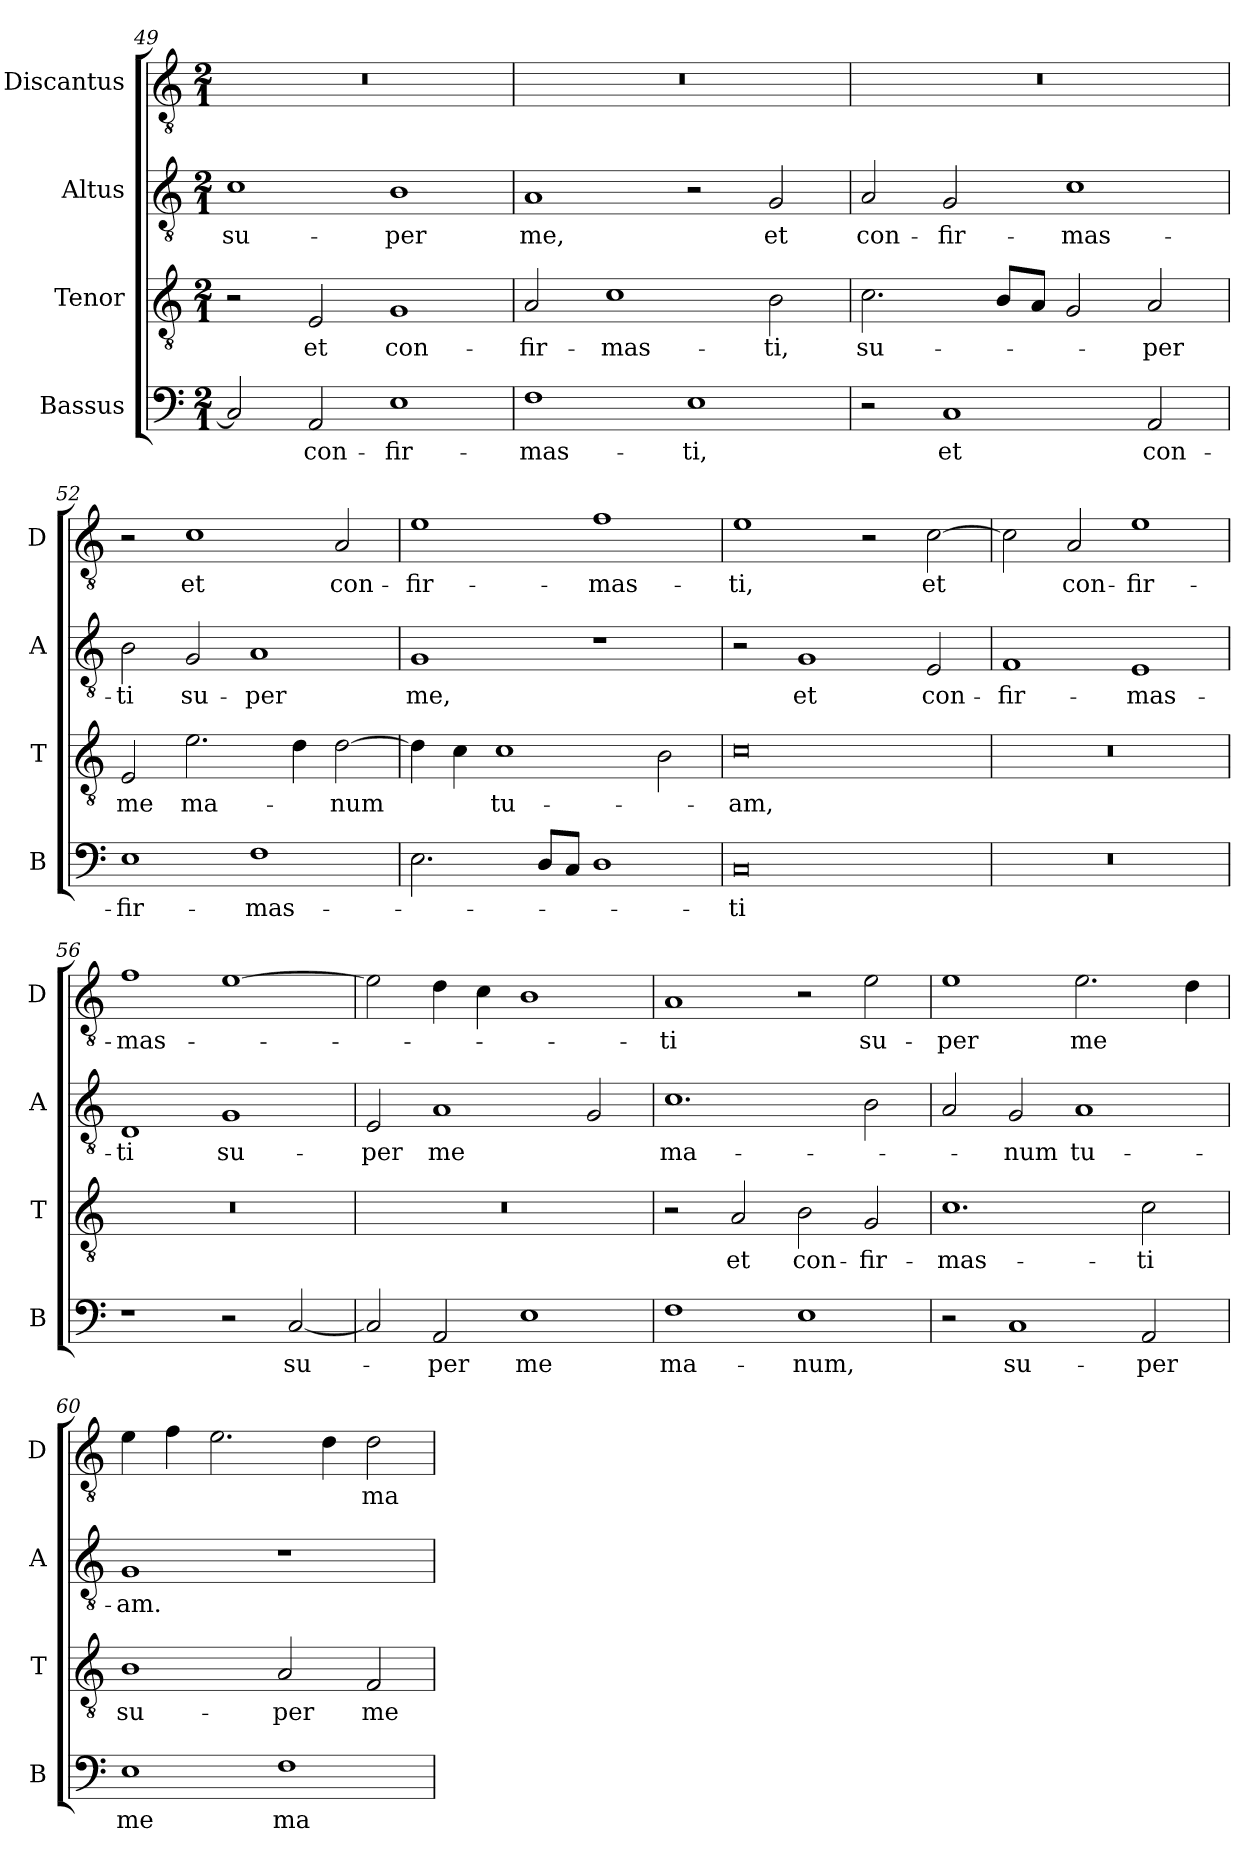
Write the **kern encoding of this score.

**kern	**text	**kern	**text	**kern	**text	**kern	**text
*part4	*part4	*part3	*part3	*part2	*part2	*part1	*part1
*staff4	*staff4	*staff3	*staff3	*staff2	*staff2	*staff1	*staff1
*I"Bassus	*	*I"Tenor	*	*I"Altus	*	*I"Discantus	*
*I'B	*	*I'T	*	*I'A	*	*I'D	*
*clefF4	*	*clefGv2	*	*clefGv2	*	*clefGv2	*
*k[]	*	*k[]	*	*k[]	*	*k[]	*
*M2/1	*	*M2/1	*	*M2/1	*	*M2/1	*
=49	=49	=49	=49	=49	=49	=49	=49
2C/]	.	2r	.	1c	su-	0r	.
2AA/	con-	2E/	et	.	.	.	.
1E	-fir-	1G	con-	1B	-per	.	.
=50	=50	=50	=50	=50	=50	=50	=50
1F	-mas-	2A/	-fir-	1A	me,	0r	.
.	.	1c	-mas-	.	.	.	.
1E	-ti,	.	.	2r	.	.	.
.	.	2B\	-ti,	2G/	et	.	.
=51	=51	=51	=51	=51	=51	=51	=51
2r	.	2.c\	su-	2A/	con-	0r	.
1C	et	.	.	2G/	-fir-	.	.
.	.	8B/L	.	.	.	.	.
.	.	8A/J	.	.	.	.	.
.	.	2G/	.	1c	-mas-	.	.
2AA/	con-	2A/	-per	.	.	.	.
=52	=52	=52	=52	=52	=52	=52	=52
1E	-fir-	2E/	me	2B\	-ti	2r	.
.	.	2.e\	ma-	2G/	su-	1c	et
1F	-mas-	.	.	1A	-per	.	.
.	.	4d\	.	.	.	.	.
.	.	[2d\	-num	.	.	2A/	con-
=53	=53	=53	=53	=53	=53	=53	=53
2.E\	.	4d\]	.	1G	me,	1e	-fir-
.	.	4c\	.	.	.	.	.
.	.	1c	tu-	.	.	.	.
8D/L	.	.	.	.	.	.	.
8C/J	.	.	.	.	.	.	.
1D	.	.	.	1r	.	1f	-mas-
.	.	2B\	.	.	.	.	.
=54	=54	=54	=54	=54	=54	=54	=54
0C	-ti	0c	-am,	2r	.	1e	-ti,
.	.	.	.	1G	et	.	.
.	.	.	.	.	.	2r	.
.	.	.	.	2E/	con-	[2c\	et
=55	=55	=55	=55	=55	=55	=55	=55
0r	.	0r	.	1F	-fir-	2c\]	.
.	.	.	.	.	.	2A/	con-
.	.	.	.	1E	-mas-	1e	-fir-
=56	=56	=56	=56	=56	=56	=56	=56
1r	.	0r	.	1D	-ti	1f	-mas-
2r	.	.	.	1G	su-	[1e	.
[2C/	su-	.	.	.	.	.	.
=57	=57	=57	=57	=57	=57	=57	=57
2C/]	.	0r	.	2E/	-per	2e\]	.
2AA/	-per	.	.	1A	me	4d\	.
.	.	.	.	.	.	4c\	.
1E	me	.	.	.	.	1B	.
.	.	.	.	2G/	.	.	.
=58	=58	=58	=58	=58	=58	=58	=58
1F	ma-	2r	.	1.c	ma-	1A	-ti
.	.	2A/	et	.	.	.	.
1E	-num,	2B\	con-	.	.	2r	.
.	.	2G/	-fir-	2B\	.	2e\	su-
=59	=59	=59	=59	=59	=59	=59	=59
2r	.	1.c	-mas-	2A/	.	1e	-per
1C	su-	.	.	2G/	-num	.	.
.	.	.	.	1A	tu-	2.e\	me
2AA/	-per	2c\	-ti	.	.	.	.
.	.	.	.	.	.	4d\	.
=60	=60	=60	=60	=60	=60	=60	=60
1E	me	1B	su-	1G	am.	4e\	.
.	.	.	.	.	.	4f\	.
.	.	.	.	.	.	2.e\	.
1F	ma-	2A/	-per	1r	.	.	.
.	.	.	.	.	.	4d\	.
.	.	2F/	me	.	.	2d\	ma-
=	=	=	=	=	=	=	=
*-	*-	*-	*-	*-	*-	*-	*-
